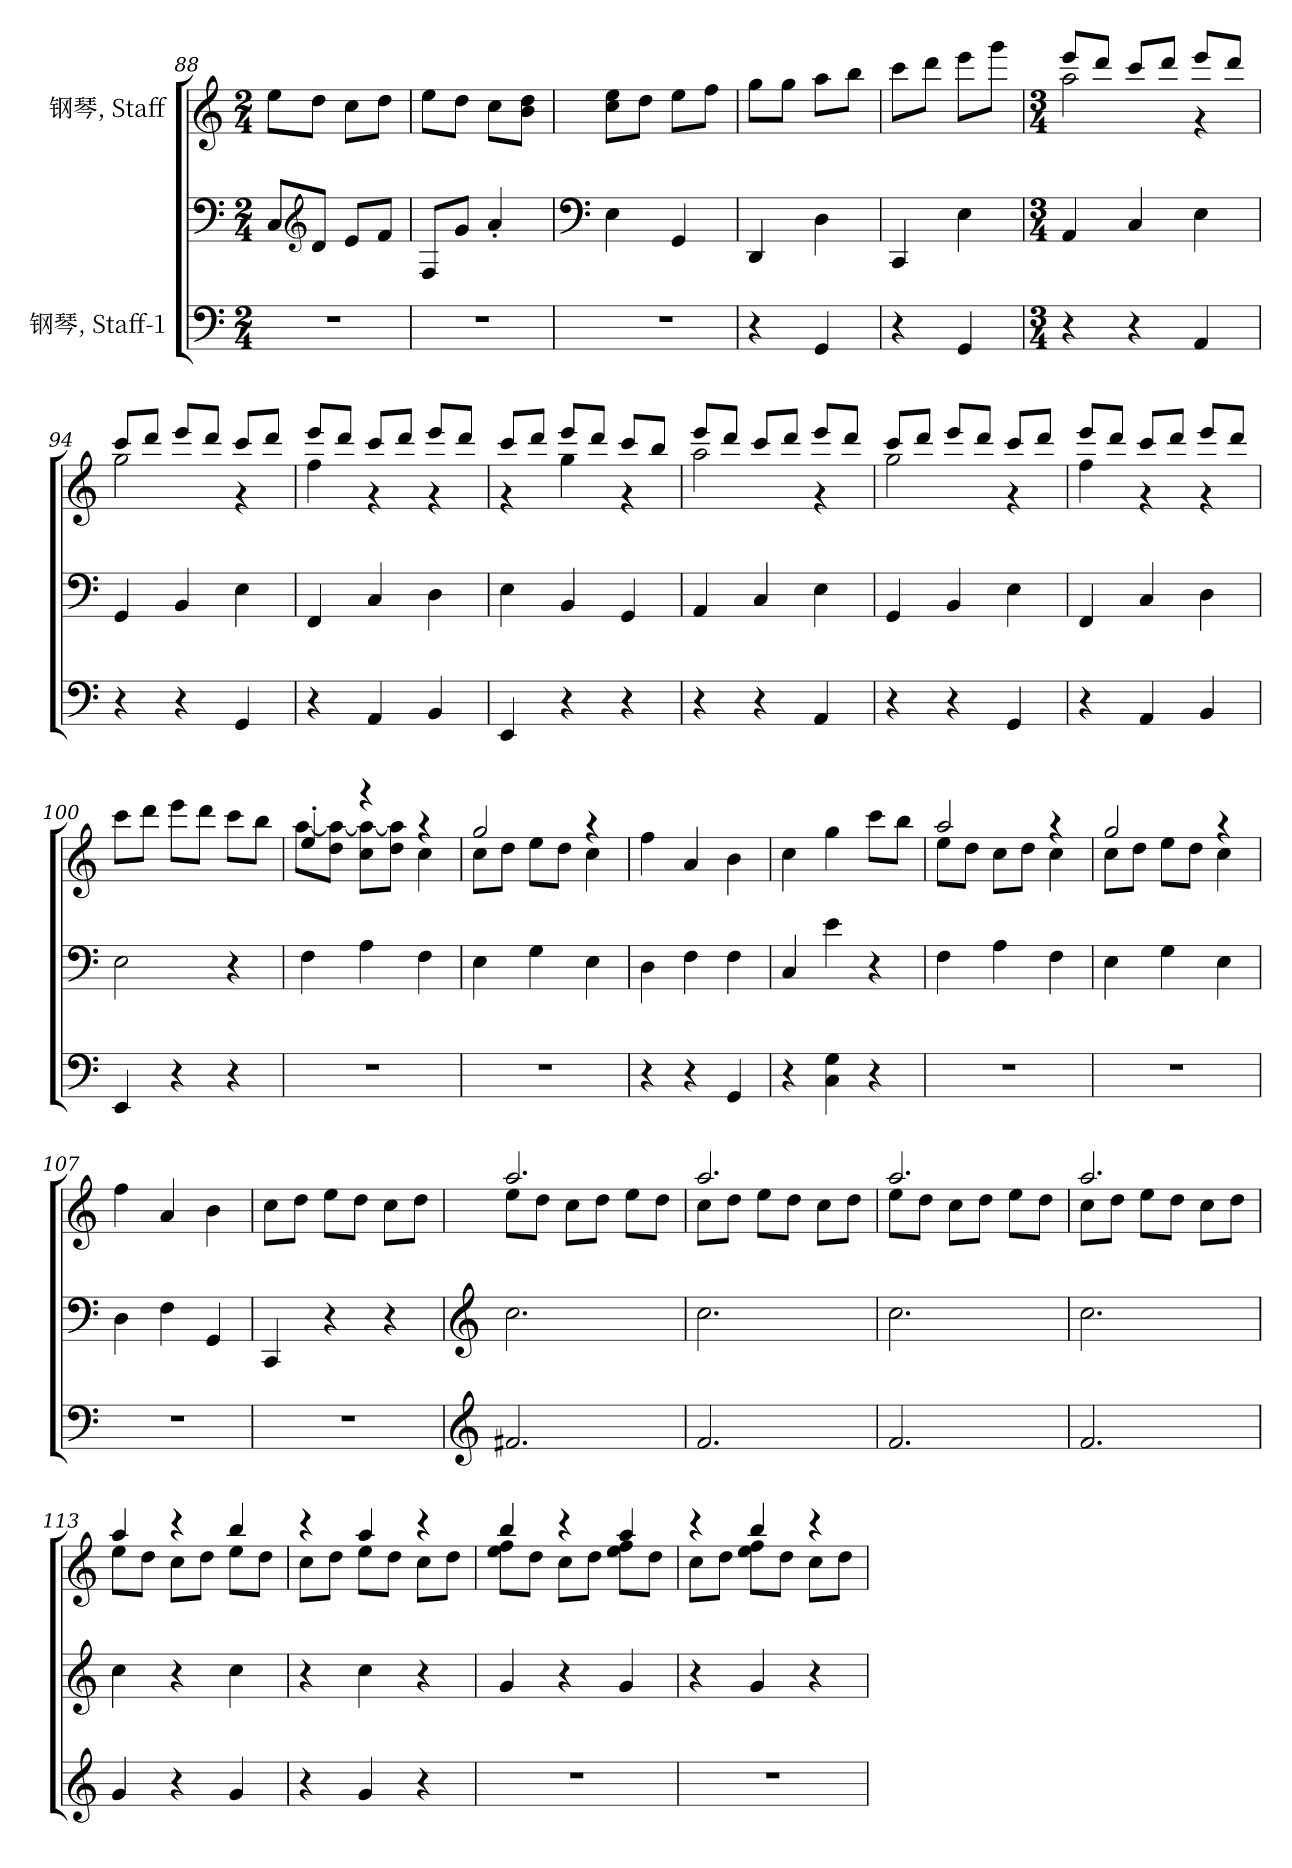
**kern	**kern	**kern
*part2	*part2	*part1
*staff3	*staff2	*staff1
*I"钢琴, Staff-1	*	*I"钢琴, Staff
*clefF4	*clefF4	*clefG2
*k[]	*k[]	*k[]
*M2/4	*M2/4	*M2/4
=88	=88	=88
2r	8C/L	8ee\L
*	*clefG2	*
.	8d/J	8dd\J
.	8e/L	8cc\L
.	8f/J	8dd\J
=89	=89	=89
2r	8F/L	8ee\L
.	8g/J	8dd\J
.	4a'/	8cc\L
.	.	8b\ 8dd\J
=90	=90	=90
*	*clefF4	*
2r	4E\	8cc\ 8ee\L
.	.	8dd\J
.	4GG/	8ee\L
.	.	8ff\J
=91	=91	=91
4r	4DD/	8gg\L
.	.	8gg\J
4GG/	4D\	8aa\L
.	.	8bb\J
=92	=92	=92
4r	4CC/	8ccc\L
.	.	8ddd\J
4GG/	4E\	8eee\L
.	.	8ggg\J
!!LO:LB:g=z
=93	=93	=93
*M3/4	*M3/4	*M3/4
*	*	*^
4r	4AA/	8eee/L	2aa\
.	.	8ddd/J	.
4r	4C/	8ccc/L	.
.	.	8ddd/J	.
4AA/	4E\	8eee/L	4r
.	.	8ddd/J	.
=94	=94	=94	=94
4r	4GG/	8ccc/L	2gg\
.	.	8ddd/J	.
4r	4BB/	8eee/L	.
.	.	8ddd/J	.
4GG/	4E\	8ccc/L	4r
.	.	8ddd/J	.
=95	=95	=95	=95
4r	4FF/	8eee/L	4ff\
.	.	8ddd/J	.
4AA/	4C/	8ccc/L	4r
.	.	8ddd/J	.
4BB/	4D\	8eee/L	4r
.	.	8ddd/J	.
=96	=96	=96	=96
4EE/	4E\	8ccc/L	4r
.	.	8ddd/J	.
4r	4BB/	8eee/L	4gg\
.	.	8ddd/J	.
4r	4GG/	8ccc/L	4r
.	.	8bb/J	.
!!LO:PB:g=z	!!
=97	=97	=97	=97
4r	4AA/	8eee/L	2aa\
.	.	8ddd/J	.
4r	4C/	8ccc/L	.
.	.	8ddd/J	.
4AA/	4E\	8eee/L	4r
.	.	8ddd/J	.
=98	=98	=98	=98
4r	4GG/	8ccc/L	2gg\
.	.	8ddd/J	.
4r	4BB/	8eee/L	.
.	.	8ddd/J	.
4GG/	4E\	8ccc/L	4r
.	.	8ddd/J	.
=99	=99	=99	=99
4r	4FF/	8eee/L	4ff\
.	.	8ddd/J	.
4AA/	4C/	8ccc/L	4r
.	.	8ddd/J	.
4BB/	4D\	8eee/L	4r
.	.	8ddd/J	.
*	*	*v	*v
=100	=100	=100
4EE/	2E\	8ccc\L
.	.	8ddd\J
4r	.	8eee\L
.	.	8ddd\J
4r	4r	8ccc\L
.	.	8bb\J
!!LO:LB:g=z
=101	=101	=101
*	*	*^
2.r	4F\	4ee'/	[8aa\L
.	.	.	8dd\ 8aa\_J
.	4A\	4r	8cc\ 8aa\_L
.	.	.	8dd\ 8aa\]J
.	4F\	4r	4cc\
=102	=102	=102	=102
2.r	4E\	2gg/	8cc\L
.	.	.	8dd\J
.	4G\	.	8ee\L
.	.	.	8dd\J
.	4E\	4r	4cc\
*	*	*v	*v
=103	=103	=103
4r	4D\	4ff\
4r	4F\	4a/
4GG/	4F\	4b\
=104	=104	=104
4r	4C/	4cc\
4C\ 4G\	4e\	4gg\
4r	4r	8ccc\L
.	.	8bb\J
=105	=105	=105
*	*	*^
2.r	4F\	2aa/	8ee\L
.	.	.	8dd\J
.	4A\	.	8cc\L
.	.	.	8dd\J
.	4F\	4r	4cc\
=106	=106	=106	=106
2.r	4E\	2gg/	8cc\L
.	.	.	8dd\J
.	4G\	.	8ee\L
.	.	.	8dd\J
.	4E\	4r	4cc\
*	*	*v	*v
=107	=107	=107
2.r	4D\	4ff\
.	4F\	4a/
.	4GG/	4b\
!!LO:LB:g=z
=108	=108	=108
2.r	4CC/	8cc\L
.	.	8dd\J
.	4r	8ee\L
.	.	8dd\J
.	4r	8cc\L
.	.	8dd\J
=109	=109	=109
*clefG2	*clefG2	*
*	*	*^
2.f#X/	2.cc\	2.aa/	8ee\L
.	.	.	8dd\J
.	.	.	8cc\L
.	.	.	8dd\J
.	.	.	8ee\L
.	.	.	8dd\J
=110	=110	=110	=110
2.f/	2.cc\	2.aa/	8cc\L
.	.	.	8dd\J
.	.	.	8ee\L
.	.	.	8dd\J
.	.	.	8cc\L
.	.	.	8dd\J
=111	=111	=111	=111
2.f/	2.cc\	2.aa/	8ee\L
.	.	.	8dd\J
.	.	.	8cc\L
.	.	.	8dd\J
.	.	.	8ee\L
.	.	.	8dd\J
=112	=112	=112	=112
2.f/	2.cc\	2.aa/	8cc\L
.	.	.	8dd\J
.	.	.	8ee\L
.	.	.	8dd\J
.	.	.	8cc\L
.	.	.	8dd\J
!!LO:LB:g=z	!!
=113	=113	=113	=113
4g/	4cc\	4aa/	8ee\L
.	.	.	8dd\J
4r	4r	4r	8cc\L
.	.	.	8dd\J
4g/	4cc\	4bb/	8ee\L
.	.	.	8dd\J
=114	=114	=114	=114
4r	4r	4r	8cc\L
.	.	.	8dd\J
4g/	4cc\	4aa/	8ee\L
.	.	.	8dd\J
4r	4r	4r	8cc\L
.	.	.	8dd\J
=115	=115	=115	=115
2.r	4g/	4bb/	8ee\ 8ff\L
.	.	.	8dd\J
.	4r	4r	8cc\L
.	.	.	8dd\J
.	4g/	4aa/	8ee\ 8ff\L
.	.	.	8dd\J
=116	=116	=116	=116
2.r	4r	4r	8cc\L
.	.	.	8dd\J
.	4g/	4bb/	8ee\ 8ff\L
.	.	.	8dd\J
.	4r	4r	8cc\L
.	.	.	8dd\J
*	*	*v	*v
=	=	=
*-	*-	*-
